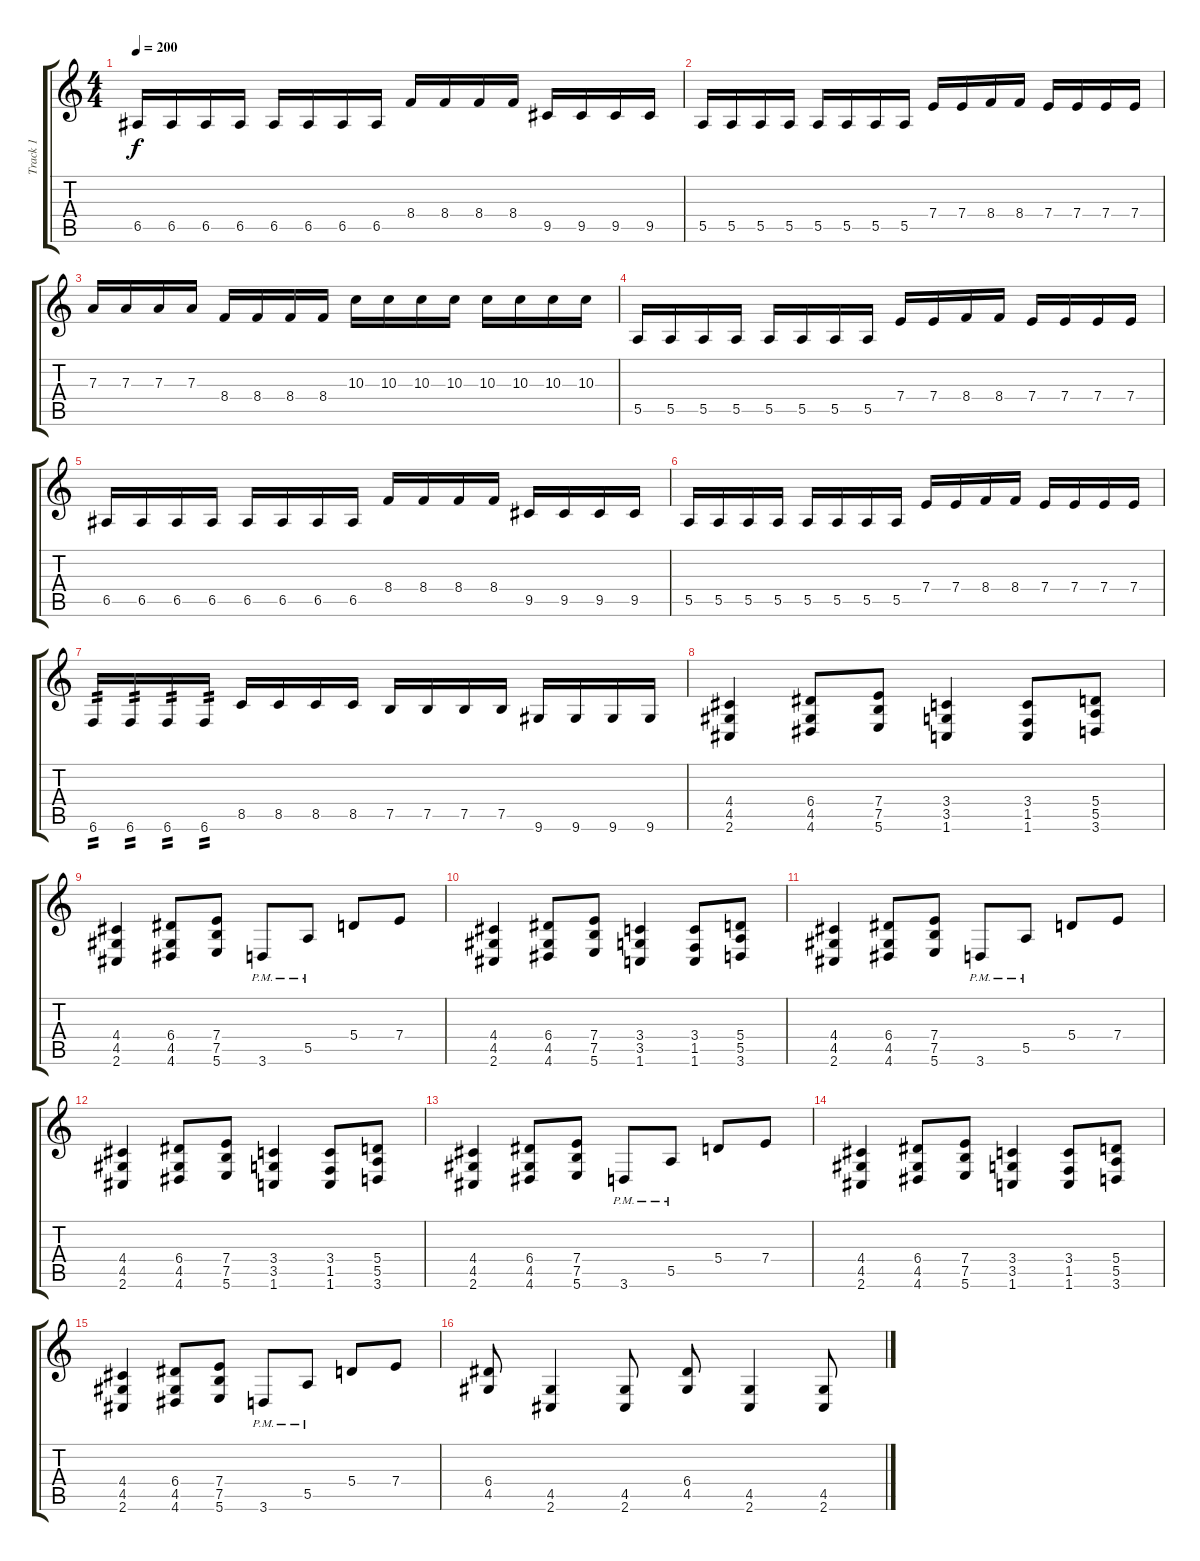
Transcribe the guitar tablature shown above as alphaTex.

\track ("Track 1" "Track 1") {instrument overdrivenguitar}
\staff {score tabs}
\tuning (B3 Gb3 D3 A2 E2 B1) {hide}
\ts (4 4)
\tempo 200
\clef g2
\ks c
6.5.16{dy f} 6.5.16 6.5.16 6.5.16 6.5.16 6.5.16 6.5.16 6.5.16 8.4.16 8.4.16 8.4.16 8.4.16 9.5.16 9.5.16 9.5.16 9.5.16 |
5.5.16 5.5.16 5.5.16 5.5.16 5.5.16 5.5.16 5.5.16 5.5.16 7.4.16 7.4.16 8.4.16 8.4.16 7.4.16 7.4.16 7.4.16 7.4.16 |
7.3.16 7.3.16 7.3.16 7.3.16 8.4.16 8.4.16 8.4.16 8.4.16 10.3.16 10.3.16 10.3.16 10.3.16 10.3.16 10.3.16 10.3.16 10.3.16 |
5.5.16 5.5.16 5.5.16 5.5.16 5.5.16 5.5.16 5.5.16 5.5.16 7.4.16 7.4.16 8.4.16 8.4.16 7.4.16 7.4.16 7.4.16 7.4.16 |
6.5.16 6.5.16 6.5.16 6.5.16 6.5.16 6.5.16 6.5.16 6.5.16 8.4.16 8.4.16 8.4.16 8.4.16 9.5.16 9.5.16 9.5.16 9.5.16 |
5.5.16 5.5.16 5.5.16 5.5.16 5.5.16 5.5.16 5.5.16 5.5.16 7.4.16 7.4.16 8.4.16 8.4.16 7.4.16 7.4.16 7.4.16 7.4.16 |
6.6.16{tp 2} 6.6.16{tp 2} 6.6.16{tp 2} 6.6.16{tp 2} 8.5.16 8.5.16 8.5.16 8.5.16 7.5.16 7.5.16 7.5.16 7.5.16 9.6.16 9.6.16 9.6.16 9.6.16 |
(4.4 4.5 2.6).4 (6.4 4.5 4.6).8 (7.4 7.5 5.6).8 (3.4 3.5 1.6).4 (3.4 1.5 1.6).8 (5.4 5.5 3.6).8 |
(4.4 4.5 2.6).4 (6.4 4.5 4.6).8 (7.4 7.5 5.6).8 3.6{pm}.8 5.5{pm}.8 5.4.8 7.4.8 |
(4.4 4.5 2.6).4 (6.4 4.5 4.6).8 (7.4 7.5 5.6).8 (3.4 3.5 1.6).4 (3.4 1.5 1.6).8 (5.4 5.5 3.6).8 |
(4.4 4.5 2.6).4 (6.4 4.5 4.6).8 (7.4 7.5 5.6).8 3.6{pm}.8 5.5{pm}.8 5.4.8 7.4.8 |
(4.4 4.5 2.6).4 (6.4 4.5 4.6).8 (7.4 7.5 5.6).8 (3.4 3.5 1.6).4 (3.4 1.5 1.6).8 (5.4 5.5 3.6).8 |
(4.4 4.5 2.6).4 (6.4 4.5 4.6).8 (7.4 7.5 5.6).8 3.6{pm}.8 5.5{pm}.8 5.4.8 7.4.8 |
(4.4 4.5 2.6).4 (6.4 4.5 4.6).8 (7.4 7.5 5.6).8 (3.4 3.5 1.6).4 (3.4 1.5 1.6).8 (5.4 5.5 3.6).8 |
(4.4 4.5 2.6).4 (6.4 4.5 4.6).8 (7.4 7.5 5.6).8 3.6{pm}.8 5.5{pm}.8 5.4.8 7.4.8 |
(6.4 4.5).8 (4.5 2.6).4 (4.5 2.6).8 (6.4 4.5).8 (4.5 2.6).4 (4.5 2.6).8
